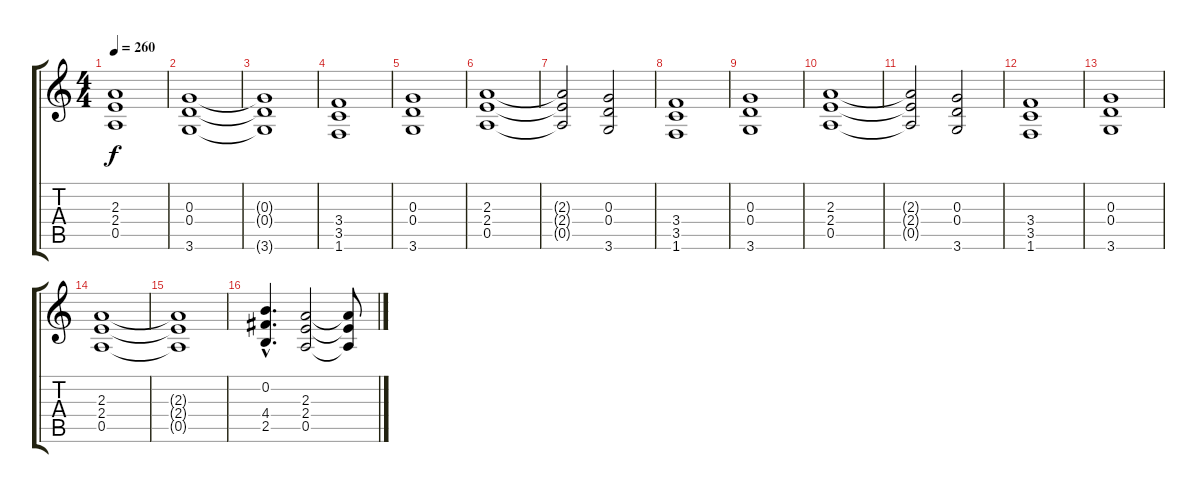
\track "" {instrument overdrivenguitar}
\staff {score tabs}
\tuning (E4 B3 G3 D3 A2 E2) {hide}
\ts (4 4)
\tempo 260
\clef g2
\ks c
(2.3{t} 2.4{t} 0.5{t}).1{dy f} |
(0.3 0.4 3.6).1 |
(0.3{t} 0.4{t} 3.6{t}).1 |
(3.4 3.5 1.6).1 |
(0.3 0.4 3.6).1 |
(2.3 2.4 0.5).1 |
(2.3{t} 2.4{t} 0.5{t}).2 (0.3 0.4 3.6).2 |
(3.4 3.5 1.6).1 |
(0.3 0.4 3.6).1 |
(2.3 2.4 0.5).1 |
(2.3{t} 2.4{t} 0.5{t}).2 (0.3 0.4 3.6).2 |
(3.4 3.5 1.6).1 |
(0.3 0.4 3.6).1 |
(2.3 2.4 0.5).1 |
(2.3{t} 2.4{t} 0.5{t}).1 |
(0.2{hac} 4.4{hac} 2.5{hac}).4{d} (2.3 2.4 0.5).2 (2.3{t} 2.4{t} 0.5{t}).8
